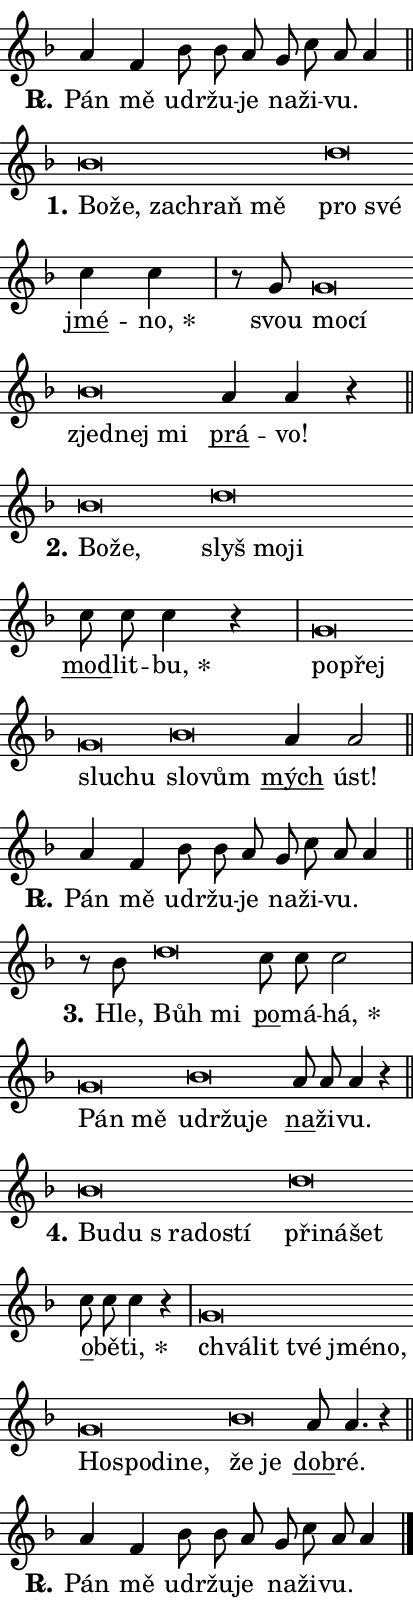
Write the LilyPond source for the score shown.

\version "2.22.1"
\header { tagline = "" }
\paper {
  indent = 0\cm
  top-margin = 0\cm
  right-margin = 0\cm
  bottom-margin = 0\cm
  left-margin = 0\cm
  paper-width = 7\cm
  page-breaking = #ly:one-page-breaking
  system-system-spacing.basic-distance = #11
  score-system-spacing.basic-distance = #11
  ragged-last = ##f
}


%% Author: Thomas Morley
%% https://lists.gnu.org/archive/html/lilypond-user/2020-05/msg00002.html
#(define (line-position grob)
"Returns position of @var[grob} in current system:
   @code{'start}, if at first time-step
   @code{'end}, if at last time-step
   @code{'middle} otherwise
"
  (let* ((col (ly:item-get-column grob))
         (ln (ly:grob-object col 'left-neighbor))
         (rn (ly:grob-object col 'right-neighbor))
         (col-to-check-left (if (ly:grob? ln) ln col))
         (col-to-check-right (if (ly:grob? rn) rn col))
         (break-dir-left
           (and
             (ly:grob-property col-to-check-left 'non-musical #f)
             (ly:item-break-dir col-to-check-left)))
         (break-dir-right
           (and
             (ly:grob-property col-to-check-right 'non-musical #f)
             (ly:item-break-dir col-to-check-right))))
        (cond ((eqv? 1 break-dir-left) 'start)
              ((eqv? -1 break-dir-right) 'end)
              (else 'middle))))

#(define (tranparent-at-line-position vctor)
  (lambda (grob)
  "Relying on @code{line-position} select the relevant enry from @var{vctor}.
Used to determine transparency,"
    (case (line-position grob)
      ((end) (not (vector-ref vctor 0)))
      ((middle) (not (vector-ref vctor 1)))
      ((start) (not (vector-ref vctor 2))))))

noteHeadBreakVisibility =
#(define-music-function (break-visibility)(vector?)
"Makes @code{NoteHead}s transparent relying on @var{break-visibility}"
#{
  \override NoteHead.transparent =
    #(tranparent-at-line-position break-visibility)
#})

#(define delete-ledgers-for-transparent-note-heads
  (lambda (grob)
    "Reads whether a @code{NoteHead} is transparent.
If so this @code{NoteHead} is removed from @code{'note-heads} from
@var{grob}, which is supposed to be @code{LedgerLineSpanner}.
As a result ledgers are not printed for this @code{NoteHead}"
    (let* ((nhds-array (ly:grob-object grob 'note-heads))
           (nhds-list
             (if (ly:grob-array? nhds-array)
                 (ly:grob-array->list nhds-array)
                 '()))
           ;; Relies on the transparent-property being done before
           ;; Staff.LedgerLineSpanner.after-line-breaking is executed.
           ;; This is fragile ...
           (to-keep
             (remove
               (lambda (nhd)
                 (ly:grob-property nhd 'transparent #f))
               nhds-list)))
      ;; TODO find a better method to iterate over grob-arrays, similiar
      ;; to filter/remove etc for lists
      ;; For now rebuilt from scratch
      (set! (ly:grob-object grob 'note-heads)  '())
      (for-each
        (lambda (nhd)
          (ly:pointer-group-interface::add-grob grob 'note-heads nhd))
        to-keep))))

hideNotes = {
  \noteHeadBreakVisibility #begin-of-line-visible
}
unHideNotes = {
  \noteHeadBreakVisibility #all-visible
}

% work-around for resetting accidentals
% https://lilypond.org/doc/v2.23/Documentation/notation/displaying-rhythms#unmetered-music
cadenzaMeasure = {
  \cadenzaOff
  \partial 1024 s1024
  \cadenzaOn
}

#(define-markup-command (accent layout props text) (markup?)
  "Underline accented syllable"
  (interpret-markup layout props
    #{\markup \override #'(offset . 4.3) \underline { #text }#}))

responsum = \markup \concat {
  "R" \hspace #-1.05 \path #0.1 #'((moveto 0 0.07) (lineto 0.9 0.8)) \hspace #0.05 "."
}

\layout {
    \context {
        \Staff
        \remove "Time_signature_engraver"
        \override LedgerLineSpanner.after-line-breaking = #delete-ledgers-for-transparent-note-heads
    }
    \context {
        \Voice {
            \override NoteHead.output-attributes = #'((class . "notehead"))
            \override Hairpin.height = #0.55
        }
    }
    \context {
        \Lyrics {
            \override StanzaNumber.output-attributes = #'((class . "stanzanumber"))
            \override LyricSpace.minimum-distance = #0.9
            \override LyricText.font-name = #"TeX Gyre Schola"
            \override LyricText.font-size = 1
            \override StanzaNumber.font-name = #"TeX Gyre Schola Bold"
            \override StanzaNumber.font-size = 1
        }
    }
}

% magnetic-lyrics.ily
%
%   written by
%     Jean Abou Samra <jean@abou-samra.fr>
%     Werner Lemberg <wl@gnu.org>
%
%   adapted by
%     Jiri Hon <jiri.hon@gmail.com>
%
% Version 2022-Apr-15

% https://www.mail-archive.com/lilypond-user@gnu.org/msg149350.html

#(define (Left_hyphen_pointer_engraver context)
   "Collect syllable-hyphen-syllable occurrences in lyrics and store
them in properties.  This engraver only looks to the left.  For
example, if the lyrics input is @code{foo -- bar}, it does the
following.

@itemize @bullet
@item
Set the @code{text} property of the @code{LyricHyphen} grob between
@q{foo} and @q{bar} to @code{foo}.

@item
Set the @code{left-hyphen} property of the @code{LyricText} grob with
text @q{foo} to the @code{LyricHyphen} grob between @q{foo} and
@q{bar}.
@end itemize

Use this auxiliary engraver in combination with the
@code{lyric-@/text::@/apply-@/magnetic-@/offset!} hook."
   (let ((hyphen #f)
         (text #f))
     (make-engraver
      (acknowledgers
       ((lyric-syllable-interface engraver grob source-engraver)
        (set! text grob)))
      (end-acknowledgers
       ((lyric-hyphen-interface engraver grob source-engraver)
        ;(when (not (grob::has-interface grob 'lyric-space-interface))
          (set! hyphen grob)));)
      ((stop-translation-timestep engraver)
       (when (and text hyphen)
         (ly:grob-set-object! text 'left-hyphen hyphen))
       (set! text #f)
       (set! hyphen #f)))))

#(define (lyric-text::apply-magnetic-offset! grob)
   "If the space between two syllables is less than the value in
property @code{LyricText@/.details@/.squash-threshold}, move the right
syllable to the left so that it gets concatenated with the left
syllable.

Use this function as a hook for
@code{LyricText@/.after-@/line-@/breaking} if the
@code{Left_@/hyphen_@/pointer_@/engraver} is active."
   (let ((hyphen (ly:grob-object grob 'left-hyphen #f)))
     (when hyphen
       (let ((left-text (ly:spanner-bound hyphen LEFT)))
         (when (grob::has-interface left-text 'lyric-syllable-interface)
           (let* ((common (ly:grob-common-refpoint grob left-text X))
                  (this-x-ext (ly:grob-extent grob common X))
                  (left-x-ext
                   (begin
                     ;; Trigger magnetism for left-text.
                     (ly:grob-property left-text 'after-line-breaking)
                     (ly:grob-extent left-text common X)))
                  ;; `delta` is the gap width between two syllables.
                  (delta (- (interval-start this-x-ext)
                            (interval-end left-x-ext)))
                  (details (ly:grob-property grob 'details))
                  (threshold (assoc-get 'squash-threshold details 0.2)))
             (when (< delta threshold)
               (let* (;; We have to manipulate the input text so that
                      ;; ligatures crossing syllable boundaries are not
                      ;; disabled.  For languages based on the Latin
                      ;; script this is essentially a beautification.
                      ;; However, for non-Western scripts it can be a
                      ;; necessity.
                      (lt (ly:grob-property left-text 'text))
                      (rt (ly:grob-property grob 'text))
                      (is-space (grob::has-interface hyphen 'lyric-space-interface))
                      (space (if is-space " " ""))
                      (space-markup (grob-interpret-markup grob " "))
                      (space-size (interval-length (ly:stencil-extent space-markup X)))
                      (extra-delta (if is-space space-size 0))
                      ;; Append new syllable.
                      (ltrt-space (if (and (string? lt) (string? rt))
                                (string-append lt space rt)
                                (make-concat-markup (list lt space rt))))
                      ;; Right-align `ltrt` to the right side.
                      (ltrt-space-markup (grob-interpret-markup
                               grob
                               (make-translate-markup
                                (cons (interval-length this-x-ext) 0)
                                (make-right-align-markup ltrt-space)))))
                 (begin
                   ;; Don't print `left-text`.
                   (ly:grob-set-property! left-text 'stencil #f)
                   ;; Set text and stencil (which holds all collected
                   ;; syllables so far) and shift it to the left.
                   (ly:grob-set-property! grob 'text ltrt-space)
                   (ly:grob-set-property! grob 'stencil ltrt-space-markup)
                   (ly:grob-translate-axis! grob (- (- delta extra-delta)) X))))))))))


#(define (lyric-hyphen::displace-bounds-first grob)
   ;; Make very sure this callback isn't triggered too early.
   (let ((left (ly:spanner-bound grob LEFT))
         (right (ly:spanner-bound grob RIGHT)))
     (ly:grob-property left 'after-line-breaking)
     (ly:grob-property right 'after-line-breaking)
     (ly:lyric-hyphen::print grob)))

squashThreshold = #0.4

\layout {
  \context {
    \Lyrics
    \consists #Left_hyphen_pointer_engraver
    \override LyricText.after-line-breaking =
      #lyric-text::apply-magnetic-offset!
    \override LyricHyphen.stencil = #lyric-hyphen::displace-bounds-first
    \override LyricText.details.squash-threshold = \squashThreshold
    \override LyricHyphen.minimum-distance = 0
    \override LyricHyphen.minimum-length = \squashThreshold
  }
}

squash = \override LyricText.details.squash-threshold = 9999
unSquash = \override LyricText.details.squash-threshold = \squashThreshold

left = \override LyricText.self-alignment-X = #LEFT
unLeft = \revert LyricText.self-alignment-X

starOffset = #(lambda (grob) 
                (let ((x_offset (ly:self-alignment-interface::aligned-on-x-parent grob)))
                  (if (= x_offset 0) 0 (+ x_offset 1.2))))

star = #(define-music-function (syllable)(string?)
"Append star separator at the end of a syllable"
#{
  \once \override LyricText.X-offset = #starOffset
  \lyricmode { \markup {
    #syllable
    \override #'((font-name . "TeX Gyre Schola Bold")) \hspace #0.2 \lower #0.65 \larger "*"
  } }
#})

starAccent = #(define-music-function (syllable)(string?)
"Append star separator at the end of a syllable and make accent"
#{
  \once \override LyricText.X-offset = #starOffset
  \lyricmode { \markup {
    \accent #syllable
    \override #'((font-name . "TeX Gyre Schola Bold")) \hspace #0.2 \lower #0.65 \larger "*"
  } }
#})

breath = #(define-music-function (syllable)(string?)
"Append breathing indicator at the end of a syllable"
#{
  \lyricmode { \markup { #syllable "+" } }
#})

optionalBreath = #(define-music-function (syllable)(string?)
"Append optional breathing indicator at the end of a syllable"
#{
  \lyricmode { \markup { #syllable "(+)" } }
#})


\score {
    <<
        \new Voice = "melody" { \cadenzaOn \key f \major \relative { \key f \major }
\relative { a'4 f bes8 bes a g c a a4 \cadenzaMeasure \bar "||" \break }
\relative { bes'\breve*1/16 \hideNotes \breve*1/16 \bar "" \breve*1/16 \bar "" \breve*1/16 \breve*1/16 \bar "" \unHideNotes d\breve*1/16 \hideNotes \breve*1/16 \bar "" \unHideNotes \bar "" c4 c \cadenzaMeasure \bar "|" r8 g8 g\breve*1/16 \hideNotes \breve*1/16 \bar "" \unHideNotes bes\breve*1/16 \hideNotes \breve*1/16 \breve*1/16 \bar "" \unHideNotes \bar "" a4 a r \cadenzaMeasure \bar "||" \break }
\relative { bes'\breve*1/16 \hideNotes \breve*1/16 \bar "" \unHideNotes d\breve*1/16 \hideNotes \breve*1/16 \breve*1/16 \bar "" \unHideNotes \bar "" c8 c c4 r \cadenzaMeasure \bar "|" g\breve*1/16 \hideNotes \breve*1/16 \bar "" \breve*1/16 \breve*1/16 \bar "" \unHideNotes bes\breve*1/16 \hideNotes \breve*1/16 \bar "" \unHideNotes \bar "" a4 a2 \cadenzaMeasure \bar "||" \break }
\relative { a'4 f bes8 bes a g c a a4 \cadenzaMeasure \bar "||" \break }
\relative { r8 bes'8 d\breve*1/16 \hideNotes \breve*1/16 \bar "" \unHideNotes \bar "" c8 c c2 \cadenzaMeasure \bar "|" g\breve*1/16 \hideNotes \breve*1/16 \bar "" \unHideNotes bes\breve*1/16 \hideNotes \breve*1/16 \breve*1/16 \bar "" \unHideNotes \bar "" a8 a a4 r \cadenzaMeasure \bar "||" \break }
\relative { bes'\breve*1/16 \hideNotes \breve*1/16 \bar "" \breve*1/16 \bar "" \breve*1/16 \breve*1/16 \bar "" \unHideNotes d\breve*1/16 \hideNotes \breve*1/16 \breve*1/16 \bar "" \unHideNotes \bar "" c8 c c4 r \cadenzaMeasure \bar "|" g\breve*1/16 \hideNotes \breve*1/16 \bar "" \breve*1/16 \bar "" \breve*1/16 \bar "" \breve*1/16 \bar "" \breve*1/16 \bar "" \breve*1/16 \bar "" \breve*1/16 \breve*1/16 \bar "" \unHideNotes bes\breve*1/16 \hideNotes \breve*1/16 \bar "" \unHideNotes \bar "" a8 a4. r4 \cadenzaMeasure \bar "||" \break }
\relative { a'4 f bes8 bes a g c a a4 \cadenzaMeasure \bar "||" \break } \bar "|." }
        \new Lyrics \lyricsto "melody" { \lyricmode { 
\set stanza = \responsum
Pán mě udr -- žu -- je na -- ži -- vu. \repeat unfold 1 { \skip 1 }
\set stanza = "1."
\left Bo -- \squash že, za -- chraň mě \left \unLeft \unSquash pro \squash své \unLeft \unSquash \markup \accent jmé -- \star no, svou \left mo -- \squash cí \left \unLeft \unSquash zjed -- \squash nej mi \unLeft \unSquash \markup \accent prá -- vo!
\set stanza = "2."
\left Bo -- \squash že, \left \unLeft \unSquash slyš \squash mo -- ji \unLeft \unSquash \markup \accent mod -- lit -- \star bu, \left po -- \squash přej slu -- chu \left \unLeft \unSquash slo -- \squash vům \unLeft \unSquash \markup \accent mých úst!
\set stanza = \responsum
Pán mě udr -- žu -- je na -- ži -- vu. \repeat unfold 1 { \skip 1 }
\set stanza = "3."
Hle, \left Bůh \squash mi \unLeft \unSquash \markup \accent po -- má -- \star há, \left Pán \squash mě \left \unLeft \unSquash udr -- \squash žu -- je \unLeft \unSquash \markup \accent na -- ži -- vu.
\set stanza = "4."
\left Bu -- \squash du "s ra" -- do -- stí \left \unLeft \unSquash při -- \squash ná -- šet \unLeft \unSquash \markup \accent o -- bě -- \star ti, \left chvá -- \squash lit tvé jmé -- no, Ho -- spo -- di -- ne, \left \unLeft \unSquash že \squash je \unLeft \unSquash \markup \accent dob -- ré.
\set stanza = \responsum
Pán mě udr -- žu -- je na -- ži -- vu. \repeat unfold 1 { \skip 1 } } }
    >>
    \layout {}
}
